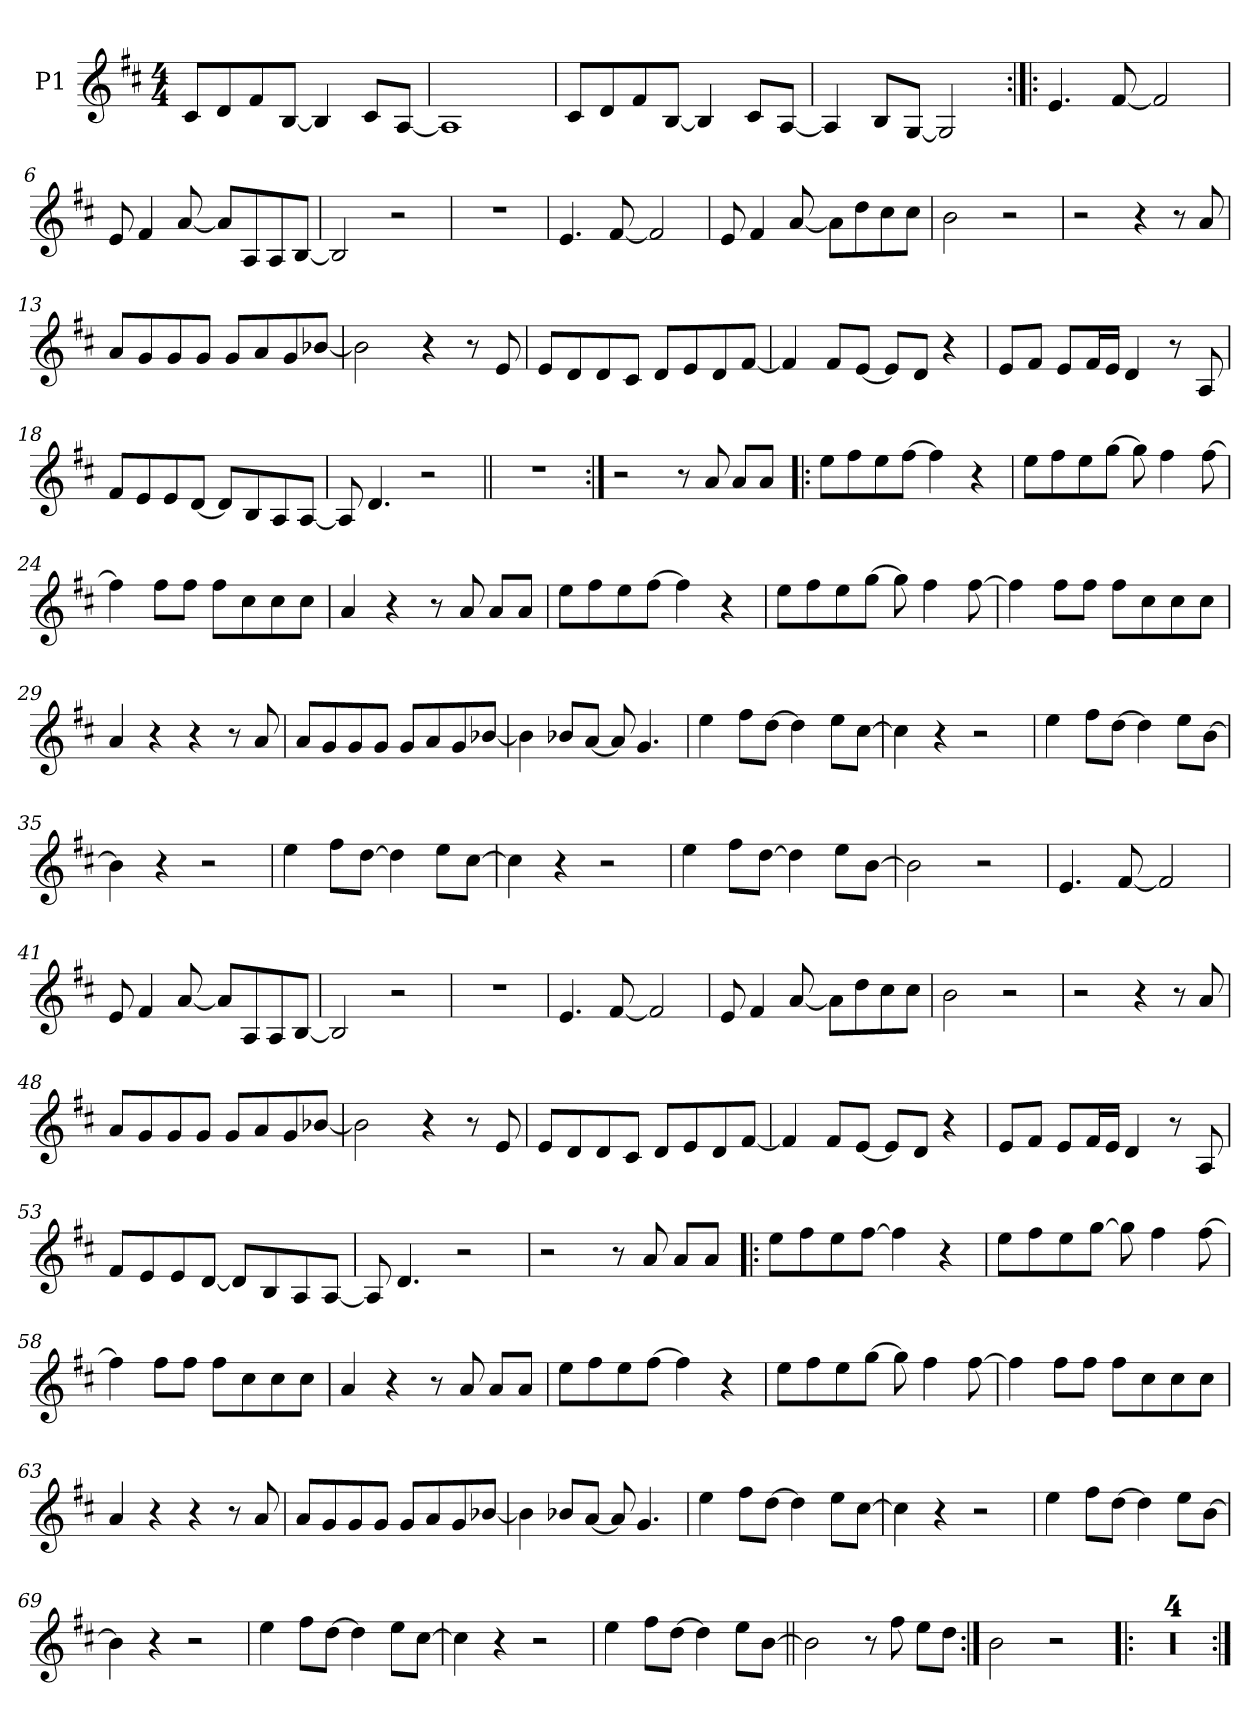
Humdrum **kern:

**kern
*part1
*staff1
*I"P1
*clefG2
*k[f#c#]
*D:
*M4/4
*MM108
=1
8c#/L
8d/
8f#/
[<8B/J
4B/]
8c#/L
[<8A/J
=2
1A]
=3
8c#/L
8d/
8f#/
[<8B/J
4B/]
8c#/L
[<8A/J
=4
4A/]
8B/L
[<8G/J
2G/]
=5:|!|:
4.e/
[<8f#/
2f#/]
!!LO:LB:g=z
=6
8e/
4f#/
[<8a/
8a/L]
8A/
8A/
[<8B/J
=7
2B/]
2r
=8
1r
=9
4.e/
[<8f#/
2f#/]
=10
8e/
4f#/
[<8a/
8a\L]
8dd\
8cc#\
8cc#\J
=11
2b\
2r
!!LO:LB:g=z
=12
2r
4r
8r
8a/
=13
8a/L
8g/
8g/
8g/J
8g/L
8a/
8g/
[<8b-X/J
=14
2b-\]
4r
8r
8e/
=15
8e/L
8d/
8d/
8c#/J
8d/L
8e/
8d/
[<8f#/J
=16
4f#/]
8f#/L
[<8e/J
8e/L]
8d/J
4r
!!LO:LB:g=z
=17
8e/L
8f#/J
8e/L
16f#/L
16e/JJ
4d/
8r
8A/
=18
8f#/L
8e/
8e/
[<8d/J
8d/L]
8B/
8A/
[<8A/J
=19
8A/]
4.d/
2r
=20||
1r
=21:|!
2r
8r
8a/
8a/L
8a/J
!!LO:LB:g=z
=22!|:
8ee\L
8ff#\
8ee\
[>8ff#\J
4ff#\]
4r
=23
8ee\L
8ff#\
8ee\
[>8gg\J
8gg\]
4ff#\
[>8ff#\
=24
4ff#\]
8ff#\L
8ff#\J
8ff#\L
8cc#\
8cc#\
8cc#\J
=25
4a/
4r
8r
8a/
8a/L
8a/J
=26
8ee\L
8ff#\
8ee\
[>8ff#\J
4ff#\]
4r
!!LO:LB:g=z
=27
8ee\L
8ff#\
8ee\
[>8gg\J
8gg\]
4ff#\
[>8ff#\
=28
4ff#\]
8ff#\L
8ff#\J
8ff#\L
8cc#\
8cc#\
8cc#\J
=29
4a/
4r
4r
8r
8a/
=30
8a/L
8g/
8g/
8g/J
8g/L
8a/
8g/
[<8b-X/J
=31
4b-\]
8b-X/L
[<8a/J
8a/]
4.g/
!!LO:LB:g=z
=32
4ee\
8ff#\L
[>8dd\J
4dd\]
8ee\L
[>8cc#\J
=33
4cc#\]
4r
2r
=34
4ee\
8ff#\L
[>8dd\J
4dd\]
8ee\L
[>8b\J
=35
4b\]
4r
2r
=36
4ee\
8ff#\L
[>8dd\J
4dd\]
8ee\L
[>8cc#\J
=37
4cc#\]
4r
2r
!!LO:LB:g=z
=38
4ee\
8ff#\L
[>8dd\J
4dd\]
8ee\L
[>8b\J
=39
2b\]
2r
=40
4.e/
[<8f#/
2f#/]
=41
8e/
4f#/
[<8a/
8a/L]
8A/
8A/
[<8B/J
=42
2B/]
2r
=43
1r
!!LO:LB:g=z
=44
4.e/
[<8f#/
2f#/]
=45
8e/
4f#/
[<8a/
8a\L]
8dd\
8cc#\
8cc#\J
=46
2b\
2r
=47
2r
4r
8r
8a/
=48
8a/L
8g/
8g/
8g/J
8g/L
8a/
8g/
[<8b-X/J
!!LO:LB:g=z
=49
2b-\]
4r
8r
8e/
=50
8e/L
8d/
8d/
8c#/J
8d/L
8e/
8d/
[<8f#/J
=51
4f#/]
8f#/L
[<8e/J
8e/L]
8d/J
4r
=52
8e/L
8f#/J
8e/L
16f#/L
16e/JJ
4d/
8r
8A/
!!LO:PB:g=z
=53
8f#/L
8e/
8e/
[<8d/J
8d/L]
8B/
8A/
[<8A/J
=54
8A/]
4.d/
2r
=55
2r
8r
8a/
8a/L
8a/J
=56!|:
8ee\L
8ff#\
8ee\
[>8ff#\J
4ff#\]
4r
=57
8ee\L
8ff#\
8ee\
[>8gg\J
8gg\]
4ff#\
[>8ff#\
!!LO:LB:g=z
=58
4ff#\]
8ff#\L
8ff#\J
8ff#\L
8cc#\
8cc#\
8cc#\J
=59
4a/
4r
8r
8a/
8a/L
8a/J
=60
8ee\L
8ff#\
8ee\
[>8ff#\J
4ff#\]
4r
=61
8ee\L
8ff#\
8ee\
[>8gg\J
8gg\]
4ff#\
[>8ff#\
=62
4ff#\]
8ff#\L
8ff#\J
8ff#\L
8cc#\
8cc#\
8cc#\J
!!LO:LB:g=z
=63
4a/
4r
4r
8r
8a/
=64
8a/L
8g/
8g/
8g/J
8g/L
8a/
8g/
[<8b-X/J
=65
4b-\]
8b-X/L
[<8a/J
8a/]
4.g/
=66
4ee\
8ff#\L
[>8dd\J
4dd\]
8ee\L
[>8cc#\J
=67
4cc#\]
4r
2r
!!LO:LB:g=z
=68
4ee\
8ff#\L
[>8dd\J
4dd\]
8ee\L
[>8b\J
=69
4b\]
4r
2r
=70
4ee\
8ff#\L
[>8dd\J
4dd\]
8ee\L
[>8cc#\J
=71
4cc#\]
4r
2r
=72
4ee\
8ff#\L
[>8dd\J
4dd\]
8ee\L
[>8b\J
!!LO:LB:g=z
=73||
2b\]
8r
8ff#\
8ee\L
8dd\J
=74:|!
2b\
2r
=75!|:
1r
=76
1r
=77
1r
=78
1r
=:|!
*-
